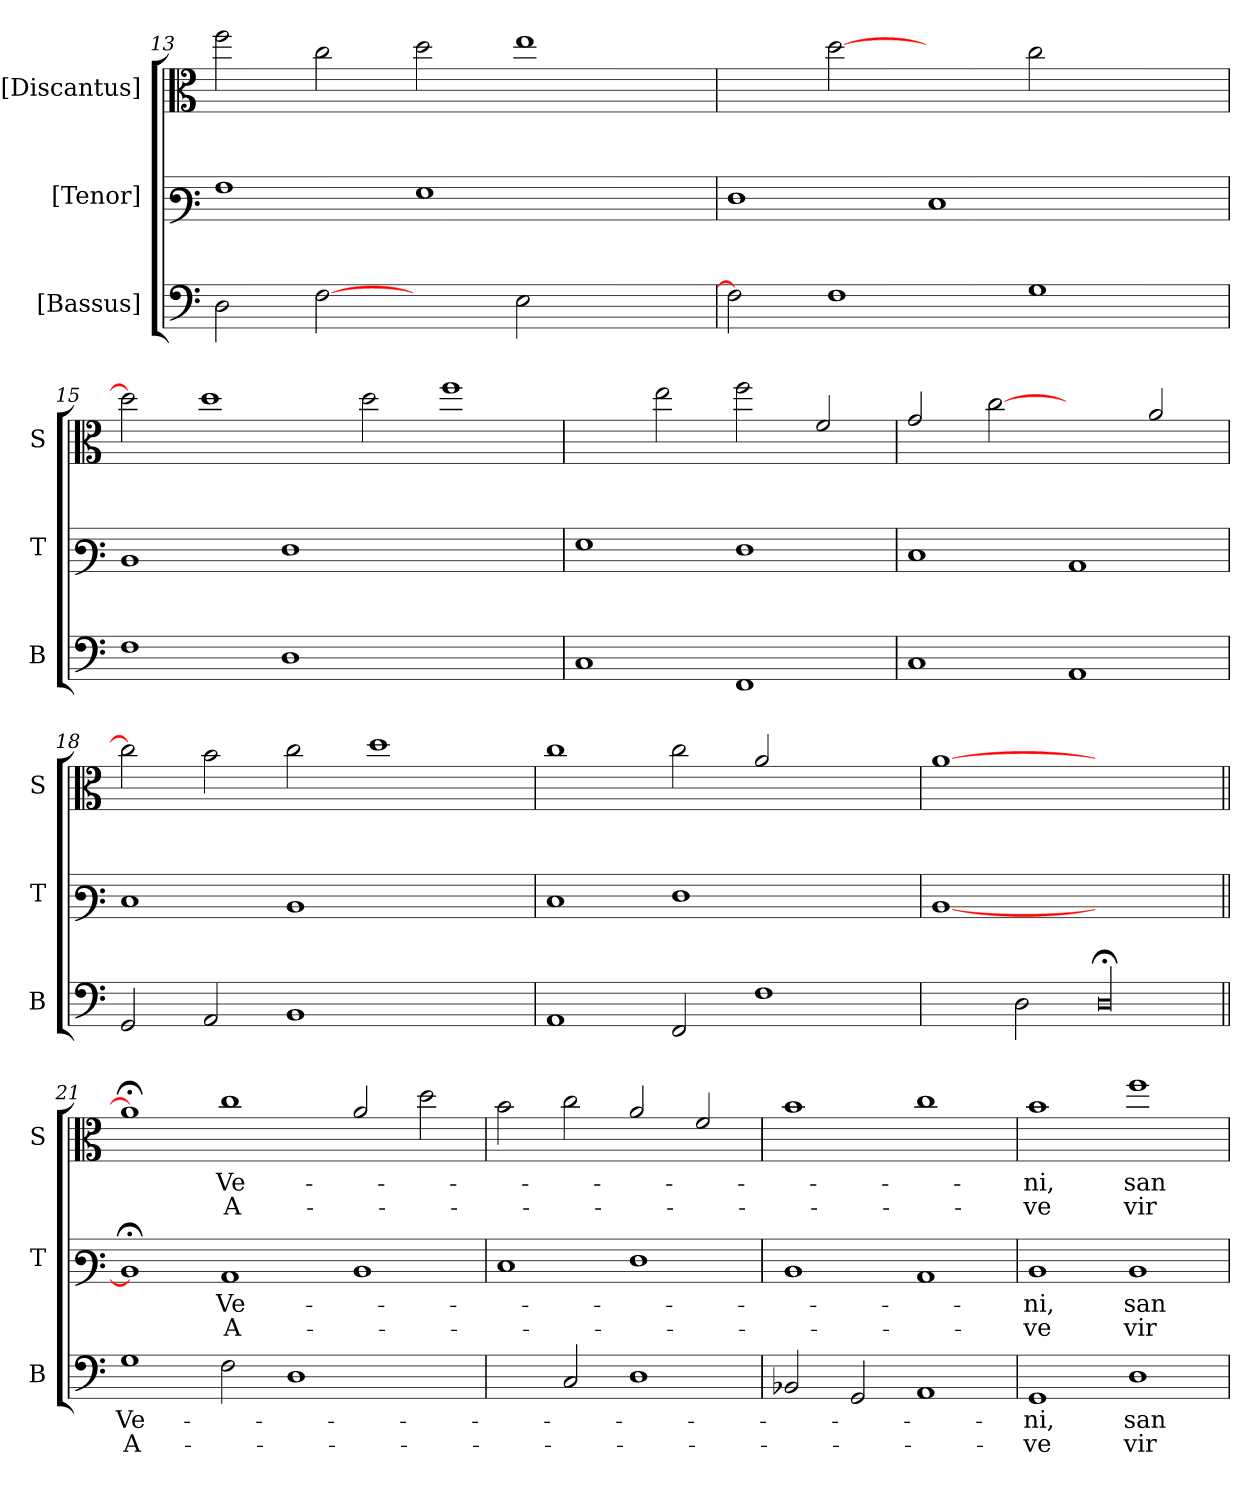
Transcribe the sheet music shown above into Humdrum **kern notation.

**kern	**text	**text	**kern	**text	**text	**kern	**text	**text
*part3	*part3	*part3	*part2	*part2	*part2	*part1	*part1	*part1
*staff3	*staff3	*staff3	*staff2	*staff2	*staff2	*staff1	*staff1	*staff1
*I"[Bassus]	*	*	*I"[Tenor]	*	*	*I"[Discantus]	*	*
*I'B	*	*	*I'T	*	*	*I'S	*	*
*clefF4	*	*	*clefF3	*	*	*clefC3	*	*
*k[]	*	*	*k[]	*	*	*k[]	*	*
*C:	*	*	*C:	*	*	*C:	*	*
=13	=13	=13	=13	=13	=13	=13	=13	=13
2D\	.	.	1A	.	.	2ff\	.	.
[2F	.	.	.	.	.	2cc\	.	.
2ryy	.	.	1G	.	.	2dd\	.	.
2E\	.	.	.	.	.	1ee	.	.
2ryy	.	.	2ryy	.	.	.	.	.
=14	=14	=14	=14	=14	=14	=14	=14	=14
2F]	.	.	1F	.	.	2ryy	.	.
1F	.	.	.	.	.	[2dd	.	.
.	.	.	1E	.	.	2ryy	.	.
1G	.	.	.	.	.	2cc\	.	.
.	.	.	2ryy	.	.	2ryy	.	.
=15	=15	=15	=15	=15	=15	=15	=15	=15
1F	.	.	1D	.	.	2dd]	.	.
.	.	.	.	.	.	1dd	.	.
1D	.	.	1F	.	.	.	.	.
.	.	.	.	.	.	2dd\	.	.
1ryy	.	.	1ryy	.	.	1ff	.	.
=16	=16	=16	=16	=16	=16	=16	=16	=16
1C	.	.	1G	.	.	2ryy	.	.
.	.	.	.	.	.	2ee\	.	.
1FF	.	.	1F	.	.	2ff\	.	.
.	.	.	.	.	.	2f/	.	.
=17	=17	=17	=17	=17	=17	=17	=17	=17
1C	.	.	1E	.	.	2g/	.	.
.	.	.	.	.	.	[2cc	.	.
1AA	.	.	1C	.	.	2ryy	.	.
.	.	.	.	.	.	2a/	.	.
=18	=18	=18	=18	=18	=18	=18	=18	=18
2GG/	.	.	1E	.	.	2cc]	.	.
2AA/	.	.	.	.	.	2b\	.	.
1BB	.	.	1D	.	.	2cc\	.	.
.	.	.	.	.	.	1dd	.	.
2ryy	.	.	2ryy	.	.	.	.	.
=19	=19	=19	=19	=19	=19	=19	=19	=19
1AA	.	.	1E	.	.	1cc	.	.
2FF/	.	.	1F	.	.	2cc\	.	.
1F	.	.	.	.	.	2a/	.	.
.	.	.	2ryy	.	.	2ryy	.	.
=20	=20	=20	=20	=20	=20	=20	=20	=20
2ryy	.	.	[1D	.	.	[1a	.	.
2D\	.	.	.	.	.	.	.	.
!LO:N:vis=00	!	!	!	!	!	!	!	!
1D;</	.	.	1ryy	.	.	1ryy	.	.
=21||	=21||	=21||	=21||	=21||	=21||	=21||	=21||	=21||
1G	Ve-	A-	1D;<]	.	.	1a;<]	.	.
2F\	.	.	1C	Ve-	A-	1cc	Ve-	A-
1D	.	.	.	.	.	.	.	.
.	.	.	1D	.	.	2a/	.	.
2ryy	.	.	.	.	.	2dd\	.	.
=22	=22	=22	=22	=22	=22	=22	=22	=22
2ryy	.	.	1E	.	.	2b\	.	.
2C/	.	.	.	.	.	2cc\	.	.
1D	.	.	1F	.	.	2a/	.	.
.	.	.	.	.	.	2f/	.	.
=23	=23	=23	=23	=23	=23	=23	=23	=23
2BB-X/	.	.	1D	.	.	1b	.	.
2GG/	.	.	.	.	.	.	.	.
1AA	.	.	1C	.	.	1cc	.	.
=24	=24	=24	=24	=24	=24	=24	=24	=24
1GG	-ni,	-ve	1D	-ni,	-ve	1b	-ni,	-ve
1D	san-	vir-	1D	san-	vir-	1ff	san-	vir-
=	=	=	=	=	=	=	=	=
*-	*-	*-	*-	*-	*-	*-	*-	*-
